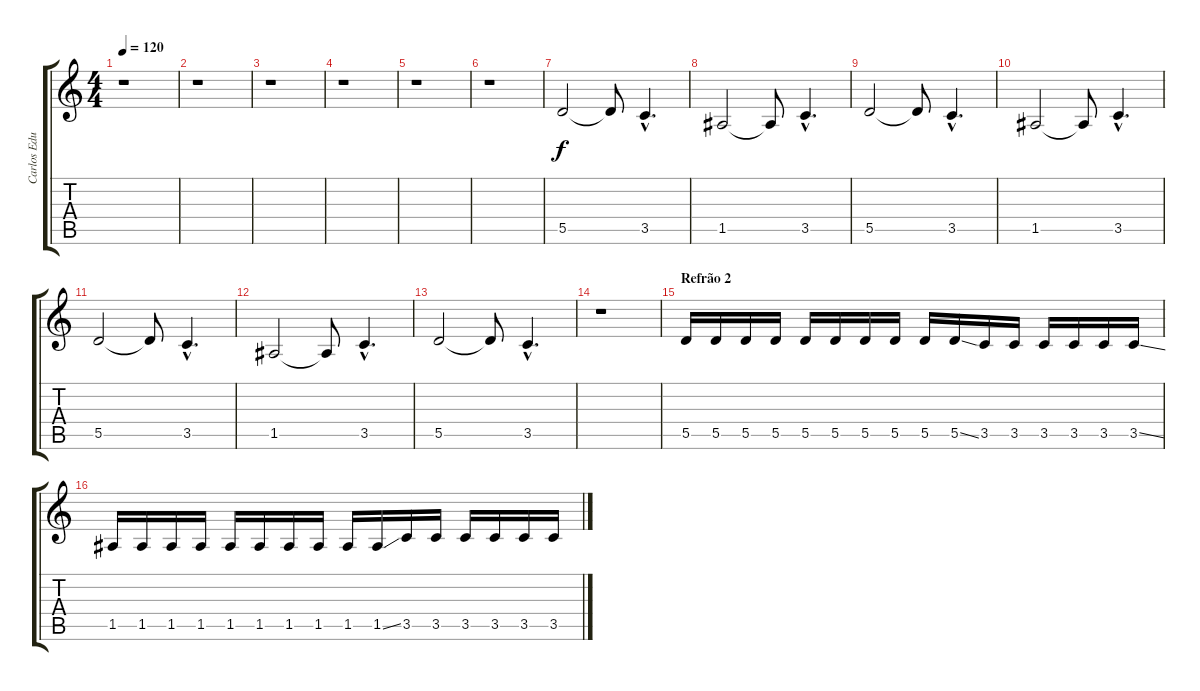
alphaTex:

\track ("Carlos Eduardo [Guit]" "Carlos Edu") {instrument distortionguitar}
\staff {score tabs}
\tuning (E4 B3 G3 D3 A2 E2) {hide}
\ts (4 4)
\tempo 120
\clef g2
\ks c
r.1{dy f} |
r.1 |
r.1 |
r.1 |
r.1 |
r.1 |
5.5.2 5.5{t}.8 3.5{hac}.4{d} |
1.5.2 1.5{t}.8 3.5{hac}.4{d} |
5.5.2 5.5{t}.8 3.5{hac}.4{d} |
1.5.2 1.5{t}.8 3.5{hac}.4{d} |
5.5.2 5.5{t}.8 3.5{hac}.4{d} |
1.5.2 1.5{t}.8 3.5{hac}.4{d} |
5.5.2 5.5{t}.8 3.5{hac}.4{d} |
r.1 |
\section ("" "Refrão 2")
5.5.16 5.5.16 5.5.16 5.5.16 5.5.16 5.5.16 5.5.16 5.5.16 5.5.16 5.5{ss}.16 3.5.16 3.5.16 3.5.16 3.5.16 3.5.16 3.5{ss}.16 |
1.5.16 1.5.16 1.5.16 1.5.16 1.5.16 1.5.16 1.5.16 1.5.16 1.5.16 1.5{ss}.16 3.5.16 3.5.16 3.5.16 3.5.16 3.5.16 3.5{ss}.16
